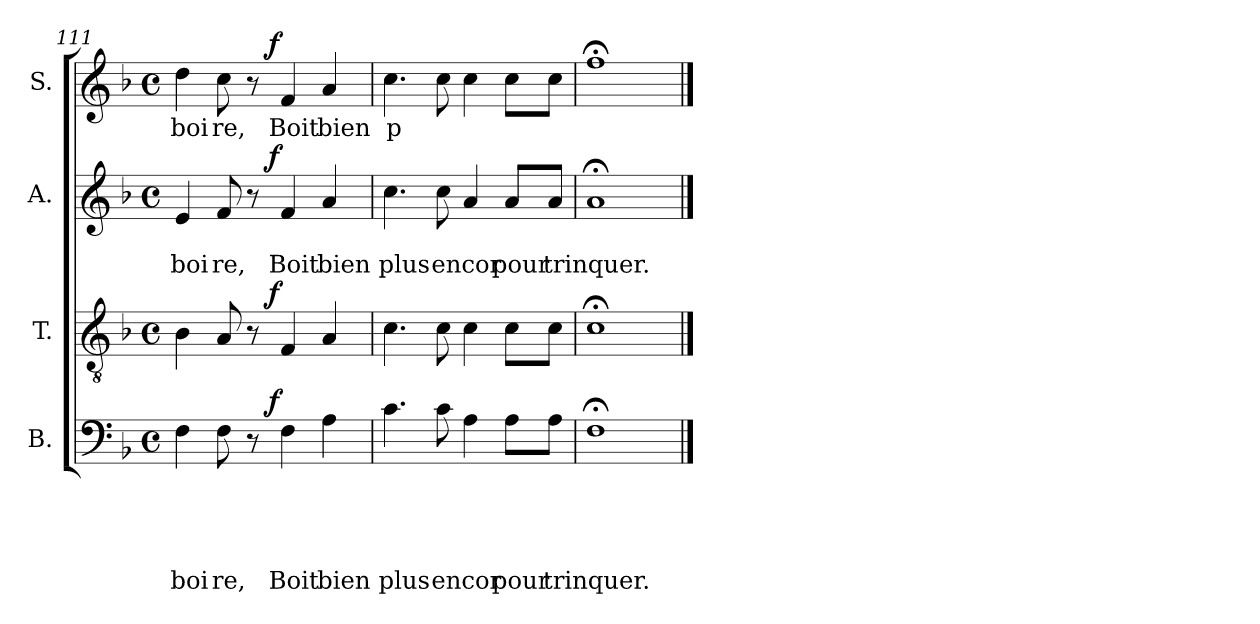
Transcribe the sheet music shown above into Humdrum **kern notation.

**kern	**text	**text	**text	**text	**text	**dynam	**kern	**dynam	**kern	**text	**text	**dynam	**kern	**text	**dynam
*part4	*part4	*part4	*part4	*part4	*part4	*part4	*part3	*part3	*part2	*part2	*part2	*part2	*part1	*part1	*part1
*staff4	*staff4	*staff4	*staff4	*staff4	*staff4	*staff4	*staff3	*staff3	*staff2	*staff2	*staff2	*staff2	*staff1	*staff1	*staff1
*I"B.	*	*	*	*	*	*	*I"T.	*	*I"A.	*	*	*	*I"S.	*	*
*clefF4	*	*	*	*	*	*	*clefGv2	*	*clefG2	*	*	*	*clefG2	*	*
*k[b-]	*	*	*	*	*	*	*k[b-]	*	*k[b-]	*	*	*	*k[b-]	*	*
*F:	*	*	*	*	*	*	*F:	*	*F:	*	*	*	*F:	*	*
*M4/4	*	*	*	*	*	*	*M4/4	*	*M4/4	*	*	*	*M4/4	*	*
*met(c)	*	*	*	*	*	*	*met(c)	*	*met(c)	*	*	*	*met(c)	*	*
=111	=111	=111	=111	=111	=111	=111	=111	=111	=111	=111	=111	=111	=111	=111	=111
!	!	!	!	!	!LO:LY:b	!	!	!	!	!	!LO:LY:b	!	!	!LO:LY:b	!
*^	*	*	*	*	*	*	*^	*	*^	*	*	*	*^	*	*
4F\	4...ryy	.	.	.	.	boi	.	4B-\	4...ryy	.	4e/	4...ryy	.	boi	.	4dd\	4...ryy	boi	.
!	!	!	!	!	!	!LO:LY:b	!	!	!	!	!	!	!	!LO:LY:b	!	!	!	!LO:LY:b	!
8F\	.	.	.	.	.	re,	.	8A/	.	.	8f/	.	.	re,	.	8cc\	.	re,	.
8r	.	.	.	.	.	.	.	8r	.	.	8r	.	.	.	.	8r	.	.	.
!	!	!	!	!	!	!	!LO:DY:a	!	!	!LO:DY:a	!	!	!	!	!LO:DY:a	!	!	!	!LO:DY:a
.	2ryy	.	.	.	.	.	f	.	2ryy	f	.	2ryy	.	.	f	.	2ryy	.	f
!	!	!	!	!	!	!LO:LY:b	!	!	!	!	!	!	!	!LO:LY:b	!	!	!	!LO:LY:b	!
4F\	.	.	.	.	.	Boit	.	4F/	.	.	4f/	.	.	Boit	.	4f/	.	Boit	.
!	!	!	!	!	!	!LO:LY:b	!	!	!	!	!	!	!	!LO:LY:b	!	!	!	!LO:LY:b	!
4A\	.	.	.	.	.	bien	.	4A/	.	.	4a/	.	.	bien	.	4a/	.	bien	.
.	32ryy	.	.	.	.	.	.	.	32ryy	.	.	32ryy	.	.	.	.	32ryy	.	.
=112	=112	=112	=112	=112	=112	=112	=112	=112	=112	=112	=112	=112	=112	=112	=112	=112	=112	=112	=112
!	!	!	!	!	!	!	!	!	!	!	!	!	!	!	!	!LO:TX:a:t=Rit.	!	!	!
!	!	!	!	!	!	!LO:LY:b	!	!	!	!	!	!	!	!LO:LY:b	!	!	!	!LO:LY:b	!
*v	*v	*	*	*	*	*	*	*	*	*	*v	*v	*	*	*	*v	*v	*	*
*	*	*	*	*	*	*	*v	*v	*	*	*	*	*	*	*	*
4.c\	.	.	.	.	plus	.	4.c\	.	4.cc\	.	plus	.	4.cc\	p	.
!	!	!	!	!	!LO:LY:b	!	!	!	!	!	!LO:LY:b	!	!	!	!
8c\	.	.	.	.	encor	.	8c\	.	8cc\	.	encor	.	8cc\	.	.
4A\	.	.	.	.	.	.	4c\	.	4a/	.	.	.	4cc\	.	.
!	!	!	!	!	!LO:LY:b	!	!	!	!	!	!LO:LY:b	!	!	!	!
8A\L	.	.	.	.	pour	.	8c\L	.	8a/L	.	pour	.	8cc\L	.	.
!	!	!	!	!	!LO:LY:b	!	!	!	!	!	!LO:LY:b	!	!	!	!
8A\J	.	.	.	.	trinquer.	.	8c\J	.	8a/J	.	trinquer.	.	8cc\J	.	.
=113	=113	=113	=113	=113	=113	=113	=113	=113	=113	=113	=113	=113	=113	=113	=113
1F;<	.	.	.	.	.	.	1c;<	.	1a;	.	.	.	1ff;<	.	.
==	==	==	==	==	==	==	==	==	==	==	==	==	==	==	==
*-	*-	*-	*-	*-	*-	*-	*-	*-	*-	*-	*-	*-	*-	*-	*-
